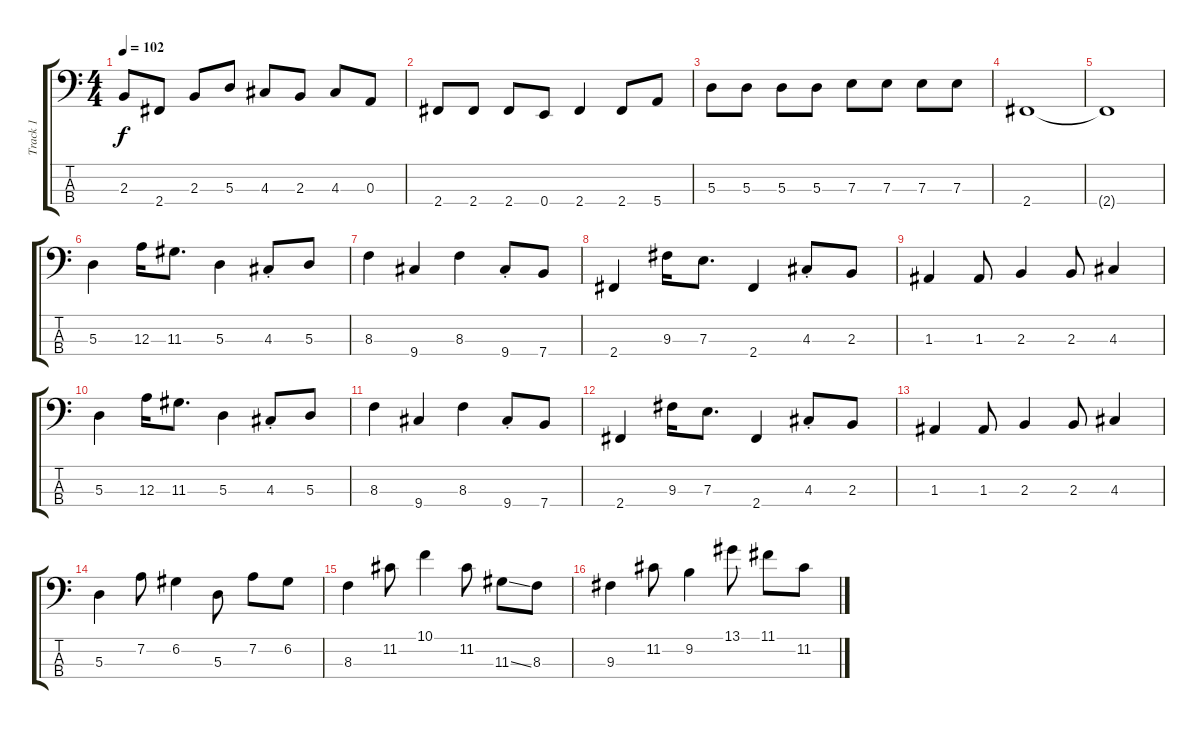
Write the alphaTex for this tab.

\track ("Track 1" "Track 1") {instrument electricbassfinger}
\staff {score tabs}
\tuning (G2 D2 A1 E1) {hide}
\ts (4 4)
\tempo 102
\clef f4
\ks c
2.3.8{dy f} 2.4.8 2.3.8 5.3.8 4.3.8 2.3.8 4.3.8 0.3.8 |
2.4.8 2.4.8 2.4.8 0.4.8 2.4.4 2.4.8 5.4.8 |
5.3.8 5.3.8 5.3.8 5.3.8 7.3.8 7.3.8 7.3.8 7.3.8 |
2.4.1 |
2.4{t}.1 |
5.3.4 12.3.16 11.3.8{d} 5.3.4 4.3{st}.8 5.3.8 |
8.3.4 9.4.4 8.3.4 9.4{st}.8 7.4.8 |
2.4.4 9.3.16 7.3.8{d} 2.4.4 4.3{st}.8 2.3.8 |
1.3.4 1.3.8 2.3.4 2.3.8 4.3.4 |
5.3.4 12.3.16 11.3.8{d} 5.3.4 4.3{st}.8 5.3.8 |
8.3.4 9.4.4 8.3.4 9.4{st}.8 7.4.8 |
2.4.4 9.3.16 7.3.8{d} 2.4.4 4.3{st}.8 2.3.8 |
1.3.4 1.3.8 2.3.4 2.3.8 4.3.4 |
5.3.4 7.2.8 6.2.4 5.3.8 7.2.8 6.2.8 |
8.3.4 11.2.8 10.1.4 11.2.8 11.3{ss}.8 8.3.8 |
9.3.4 11.2.8 9.2.4 13.1.8 11.1.8 11.2.8
